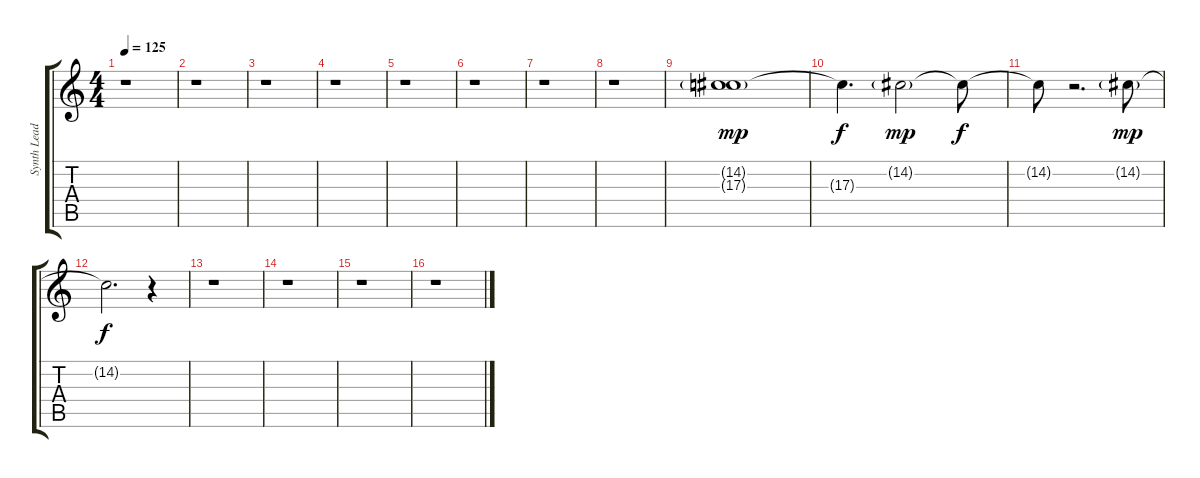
\track ("Synth Lead" "Synth Lead") {instrument lead5charang}
\staff {score tabs}
\tuning (E4 B3 G3 D3 A2 E2) {hide}
\ts (4 4)
\tempo 125
\clef g2
\ks c
r.1{dy f} |
r.1 |
r.1 |
r.1 |
r.1 |
r.1 |
r.1 |
r.1 |
(14.2{g} 17.3{g}).1{dy mp} |
17.3{t}.4{d dy f} 14.2{g}.2{dy mp} 14.2{t}.8{dy f} |
14.2{t}.8 r.2{d} 14.2{g}.8{dy mp} |
14.2{t}.2{d dy f} r.4 |
r.1 |
r.1 |
r.1 |
r.1
